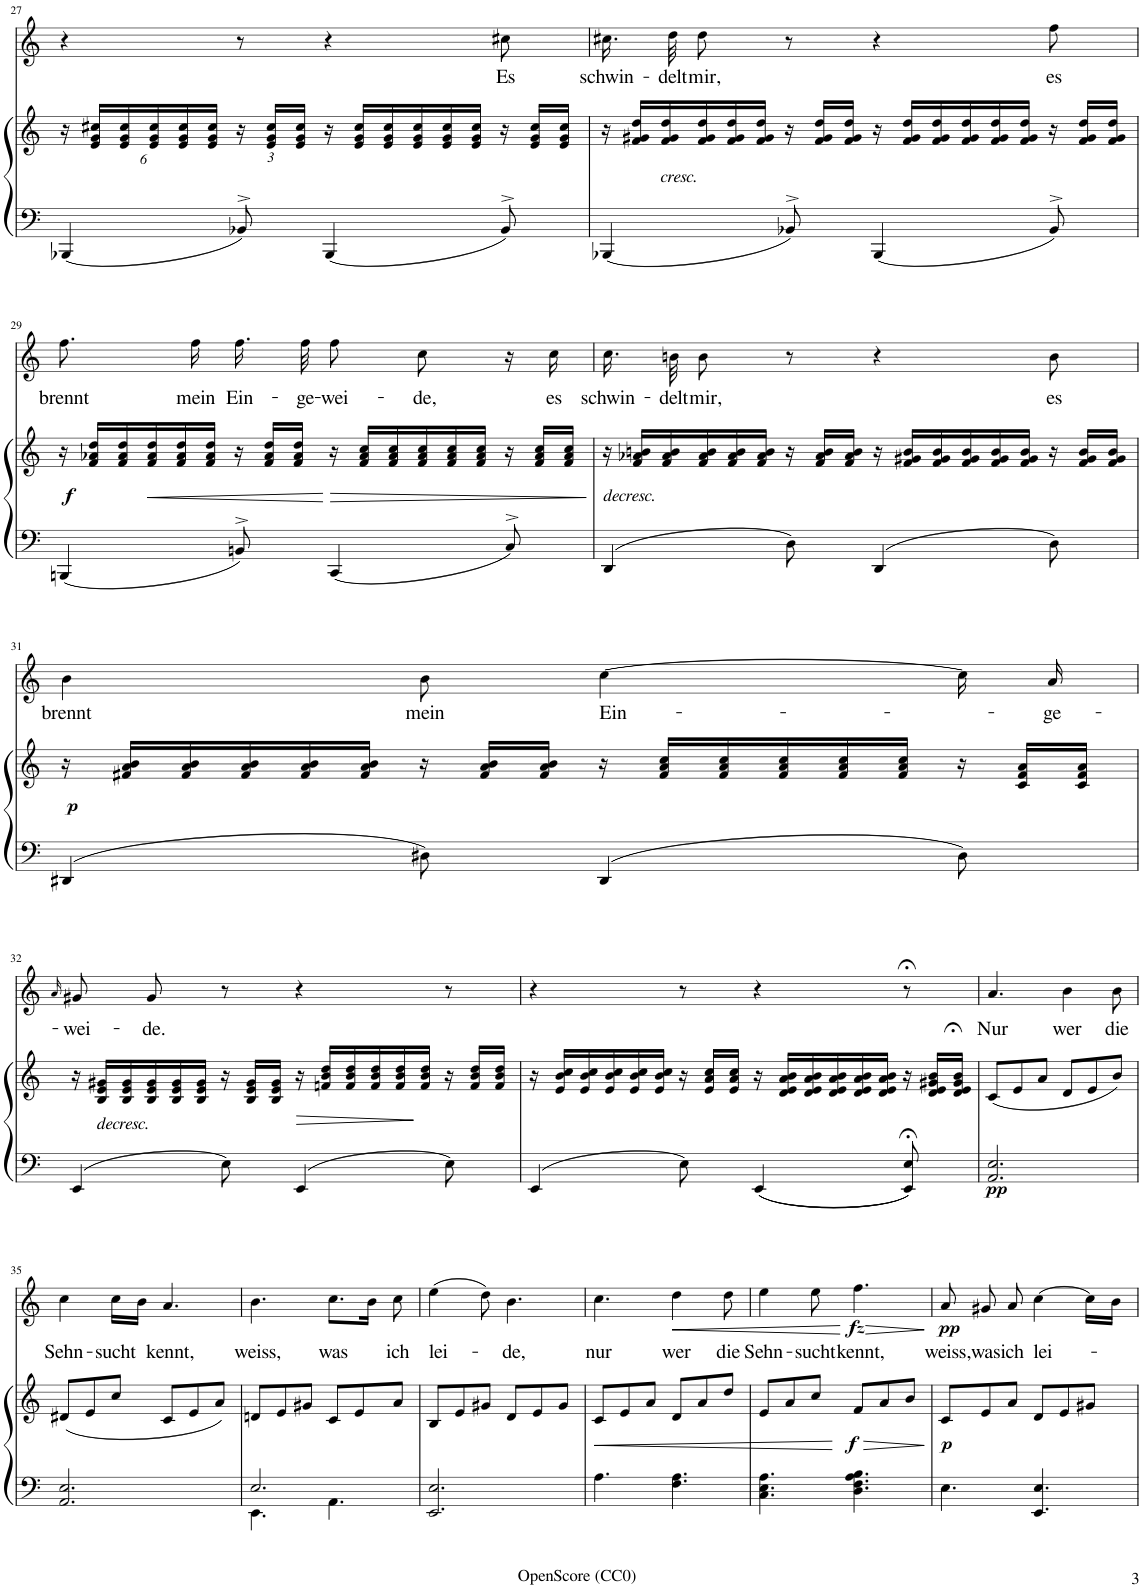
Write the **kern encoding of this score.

**kern	**kern	**dynam	**kern	**text	**dynam
*part2	*part2	*part2	*part1	*part1	*part1
*staff3	*staff2	*staff2/3	*staff1	*staff1	*staff1
*I"Pianoforte	*	*	*I"Mignon	*	*
*I'Pno	*	*	*	*	*
!!LO:PB:g=z
*clefF4	*clefG2	*	*clefG2	*	*
*k[]	*k[]	*	*k[]	*	*
*M6/8	*M6/8	*	*M6/8	*	*
*	*Xbrackettup	*	*	*	*
=27	=27	=27	=27	=27	=27
4BBB-X/	24r	.	4r	.	.
.	24e/ 24g/ 24cc#X/LL	.	.	.	.
.	24e/ 24g/ 24cc#/	.	.	.	.
.	24e/ 24g/ 24cc#/	.	.	.	.
.	24e/ 24g/ 24cc#/	.	.	.	.
.	24e/ 24g/ 24cc#/JJ	.	.	.	.
8BB-X^>/	24r	.	8r	.	.
.	24e/ 24g/ 24cc#/LL	.	.	.	.
.	24e/ 24g/ 24cc#/JJ	.	.	.	.
*	*Xtuplet	*	*	*	*
4BBB-/	24r	.	4r	.	.
.	24e/ 24g/ 24cc#/LL	.	.	.	.
.	24e/ 24g/ 24cc#/	.	.	.	.
.	24e/ 24g/ 24cc#/	.	.	.	.
.	24e/ 24g/ 24cc#/	.	.	.	.
.	24e/ 24g/ 24cc#/JJ	.	.	.	.
!	!	!	!	!LO:LY:b	!
8BB-^>/	24r	.	8cc#X\	Es	.
.	24e/ 24g/ 24cc#/LL	.	.	.	.
.	24e/ 24g/ 24cc#/JJ	.	.	.	.
=28	=28	=28	=28	=28	=28
!	!	!	!	!LO:LY:b	!
4BBB-X/	24r	.	16.cc#X\	schwin-	.
.	24f/ 24g#X/ 24dd/LL	.	.	.	.
!	!LO:TX:b:i:t=cresc.	!	!	!	!
.	24f/ 24g#/ 24dd/	.	.	.	.
!	!	!	!	!LO:LY:b	!
.	.	.	32dd\	-delt	.
!	!	!	!	!LO:LY:b	!
.	24f/ 24g#/ 24dd/	.	8dd\	mir,	.
.	24f/ 24g#/ 24dd/	.	.	.	.
.	24f/ 24g#/ 24dd/JJ	.	.	.	.
8BB-X^>/	24r	.	8r	.	.
.	24f/ 24g#/ 24dd/LL	.	.	.	.
.	24f/ 24g#/ 24dd/JJ	.	.	.	.
4BBB-/	24r	.	4r	.	.
.	24f/ 24g#/ 24dd/LL	.	.	.	.
.	24f/ 24g#/ 24dd/	.	.	.	.
.	24f/ 24g#/ 24dd/	.	.	.	.
.	24f/ 24g#/ 24dd/	.	.	.	.
.	24f/ 24g#/ 24dd/JJ	.	.	.	.
!	!	!	!	!LO:LY:b	!
8BB-^>/	24r	.	8ff\	es	.
.	24f/ 24g#/ 24dd/LL	.	.	.	.
.	24f/ 24g#/ 24dd/JJ	.	.	.	.
!!LO:LB:g=z
=29	=29	=29	=29	=29	=29
!	!	!LO:DY:b	!	!LO:LY:b	!
4BBBn/	24r	f	8.ff\	brennt	.
.	24f/ 24a-X/ 24dd/LL	.	.	.	.
.	24f/ 24a-/ 24dd/	.	.	.	.
!	!	!LO:HP:b	!	!	!
.	24f/ 24a-/ 24dd/	<	.	.	.
.	24f/ 24a-/ 24dd/	.	.	.	.
!	!	!	!	!LO:LY:b	!
.	.	.	16ff\	mein	.
.	24f/ 24a-/ 24dd/JJ	.	.	.	.
!	!	!	!	!LO:LY:b	!
8BBn^>/	24r	.	16.ff\	Ein-	.
.	24f/ 24a-/ 24dd/LL	.	.	.	.
.	24f/ 24a-/ 24dd/JJ	.	.	.	.
!	!	!	!	!LO:LY:b	!
.	.	.	32ff\	-ge-	.
!	!	!LO:HP:n=1:b	!	!LO:LY:b	!
4CC/	24r	[ >	8ff\	-wei-	.
.	24f/ 24a-/ 24cc/LL	.	.	.	.
.	24f/ 24a-/ 24cc/	.	.	.	.
!	!	!	!	!LO:LY:b	!
.	24f/ 24a-/ 24cc/	.	8cc\	-de,	.
.	24f/ 24a-/ 24cc/	.	.	.	.
.	24f/ 24a-/ 24cc/JJ	.	.	.	.
8C^>/	24r	.	16r	.	.
.	24f/ 24a-/ 24cc/LL	.	.	.	.
!	!	!	!	!LO:LY:b	!
.	.	.	16cc\	es	.
.	24f/ 24a-/ 24cc/JJ	.	.	.	.
.	.	]	.	.	.
=30	=30	=30	=30	=30	=30
!	!LO:TX:b:i:t=decresc.	!	!	!	!
!	!	!	!	!LO:LY:b	!
4DD/	24r	.	16.cc\	schwin-	.
.	24f/ 24a-X/ 24bn/LL	.	.	.	.
.	24f/ 24a-/ 24b/	.	.	.	.
!	!	!	!	!LO:LY:b	!
.	.	.	32bn\	-delt	.
!	!	!	!	!LO:LY:b	!
.	24f/ 24a-/ 24b/	.	8b\	mir,	.
.	24f/ 24a-/ 24b/	.	.	.	.
.	24f/ 24a-/ 24b/JJ	.	.	.	.
8D\	24r	.	8r	.	.
.	24f/ 24a-/ 24b/LL	.	.	.	.
.	24f/ 24a-/ 24b/JJ	.	.	.	.
4DD/	24r	.	4r	.	.
.	24f/ 24g#X/ 24b/LL	.	.	.	.
.	24f/ 24g#/ 24b/	.	.	.	.
.	24f/ 24g#/ 24b/	.	.	.	.
.	24f/ 24g#/ 24b/	.	.	.	.
.	24f/ 24g#/ 24b/JJ	.	.	.	.
!	!	!	!	!LO:LY:b	!
8D\	24r	.	8b\	es	.
.	24f/ 24g#/ 24b/LL	.	.	.	.
.	24f/ 24g#/ 24b/JJ	.	.	.	.
!!LO:LB:g=z
=31	=31	=31	=31	=31	=31
!	!	!LO:DY:b	!	!LO:LY:b	!
4DD#X/	24r	p	4b\	brennt	.
.	24f#X/ 24a/ 24b/LL	.	.	.	.
.	24f#/ 24a/ 24b/	.	.	.	.
.	24f#/ 24a/ 24b/	.	.	.	.
.	24f#/ 24a/ 24b/	.	.	.	.
.	24f#/ 24a/ 24b/JJ	.	.	.	.
!	!	!	!	!LO:LY:b	!
8D#X\	24r	.	8b\	mein	.
.	24f#/ 24a/ 24b/LL	.	.	.	.
.	24f#/ 24a/ 24b/JJ	.	.	.	.
!	!	!	!	!LO:LY:b	!
4DD#/	24r	.	[4cc\	Ein-	.
.	24f#/ 24a/ 24cc/LL	.	.	.	.
.	24f#/ 24a/ 24cc/	.	.	.	.
.	24f#/ 24a/ 24cc/	.	.	.	.
.	24f#/ 24a/ 24cc/	.	.	.	.
.	24f#/ 24a/ 24cc/JJ	.	.	.	.
8D#\	24r	.	16cc\]	.	.
.	24c/ 24f#/ 24a/LL	.	.	.	.
!	!	!	!	!LO:LY:b	!
.	.	.	16a/	-ge-	.
.	24c/ 24f#/ 24a/JJ	.	.	.	.
!!LO:LB:g=z
=32	=32	=32	=32	=32	=32
.	.	.	16qa/	.	.
!	!	!	!	!LO:LY:b	!
4EE/	24r	.	8g#X/	-wei-	.
!	!LO:TX:b:i:t=decresc.	!	!	!	!
.	24B/ 24e/ 24g#X/LL	.	.	.	.
.	24B/ 24e/ 24g#/	.	.	.	.
!	!	!	!	!LO:LY:b	!
.	24B/ 24e/ 24g#/	.	8g#/	-de.	.
.	24B/ 24e/ 24g#/	.	.	.	.
.	24B/ 24e/ 24g#/JJ	.	.	.	.
8E\	24r	.	8r	.	.
.	24B/ 24e/ 24g#/LL	.	.	.	.
.	24B/ 24e/ 24g#/JJ	.	.	.	.
!	!	!LO:HP:b	!	!	!
4EE/	24r	>	4r	.	.
.	24fn/ 24b/ 24dd/LL	.	.	.	.
.	24f/ 24b/ 24dd/	.	.	.	.
.	24f/ 24b/ 24dd/	.	.	.	.
.	24f/ 24b/ 24dd/	.	.	.	.
.	24f/ 24b/ 24dd/JJ	]	.	.	.
8E\	24r	.	8r	.	.
.	24f/ 24b/ 24dd/LL	.	.	.	.
.	24f/ 24b/ 24dd/JJ	.	.	.	.
=33	=33	=33	=33	=33	=33
4EE/	24r	.	4r	.	.
.	24e/ 24b/ 24cc/LL	.	.	.	.
.	24e/ 24b/ 24cc/	.	.	.	.
.	24e/ 24b/ 24cc/	.	.	.	.
.	24e/ 24b/ 24cc/	.	.	.	.
.	24e/ 24b/ 24cc/JJ	.	.	.	.
8E\	24r	.	8r	.	.
.	24e/ 24a/ 24cc/LL	.	.	.	.
.	24e/ 24a/ 24cc/JJ	.	.	.	.
4EE/	24r	.	4r	.	.
.	24d/ 24e/ 24a/ 24b/LL	.	.	.	.
.	24d/ 24e/ 24a/ 24b/	.	.	.	.
.	24d/ 24e/ 24a/ 24b/	.	.	.	.
.	24d/ 24e/ 24a/ 24b/	.	.	.	.
.	24d/ 24e/ 24a/ 24b/JJ	.	.	.	.
8EE/;< 8E/;<	24r	.	8r;<	.	.
.	24d/;< 24e/;< 24g#X/;< 24b/;<LL	.	.	.	.
.	24d/ 24e/ 24g#/ 24b/JJ	.	.	.	.
=34	=34	=34	=34	=34	=34
!	!	!LO:DY:b=2	!	!LO:LY:b	!
2.AA/ 2.E/	(8c/L	pp	4.a/	Nur	.
.	8e/	.	.	.	.
.	8a/J	.	.	.	.
!	!	!	!	!LO:LY:b	!
.	8d/L	.	4b\	wer	.
.	8e/	.	.	.	.
!	!	!	!	!LO:LY:b	!
.	8b/J)	.	8b\	die	.
!!LO:LB:g=z
=35	=35	=35	=35	=35	=35
!	!	!	!	!LO:LY:b	!
2.AA/ 2.E/	(8d#X/L	.	4cc\	Sehn-	.
.	8e/	.	.	.	.
!	!	!	!	!LO:LY:b	!
.	8cc/J	.	16cc\LL	-sucht	.
.	.	.	16b\JJ	.	.
!	!	!	!	!LO:LY:b	!
.	8c/L	.	4.a/	kennt,	.
.	8e/	.	.	.	.
.	8a/J)	.	.	.	.
=36	=36	=36	=36	=36	=36
*^	*	*	*	*	*
!	!	!	!	!	!LO:LY:b	!
2.E/	4.EE\	8dn/L	.	4.b\	weiss,	.
.	.	8e/	.	.	.	.
.	.	8g#X/J	.	.	.	.
!	!	!	!	!	!LO:LY:b	!
.	4.AA\	8c/L	.	8.cc\L	was	.
.	.	8e/	.	.	.	.
.	.	.	.	16b\Jk	.	.
!	!	!	!	!	!LO:LY:b	!
.	.	8a/J	.	8cc\	ich	.
*v	*v	*	*	*	*	*
=37	=37	=37	=37	=37	=37
!	!	!	!	!LO:LY:b	!
2.EE/ 2.E/	8B/L	.	(4ee\	lei-	.
.	8e/	.	.	.	.
.	8g#X/J	.	8dd\)	.	.
!	!	!	!	!LO:LY:b	!
.	8d/L	.	4.b\	-de,	.
.	8e/	.	.	.	.
.	8g#/J	.	.	.	.
=38	=38	=38	=38	=38	=38
!	!	!LO:HP:b	!	!LO:LY:b	!
4.A\	8c/L	<	4.cc\	nur	.
.	8e/	.	.	.	.
.	8a/J	.	.	.	.
!	!	!	!	!LO:LY:b	!LO:HP:b
4.F\ 4.A\	8d/L	.	4dd\	wer	<
.	8a/	.	.	.	.
!	!	!	!	!LO:LY:b	!
.	8dd/J	.	8dd\	die	.
=39	=39	=39	=39	=39	=39
!	!	!	!	!LO:LY:b	!
4.C\ 4.E\ 4.A\	8e/L	.	4ee\	Sehn-	.
.	8a/	.	.	.	.
!	!	!	!	!LO:LY:b	!
.	8cc/J	.	8ee\	-sucht	.
!	!	!LO:HP:n=1:b	!	!LO:LY:b	!LO:HP:n=1:b
!	!	!LO:DY:n=1:b	!	!	!LO:DY:n=1:b
4.D\ 4.F\ 4.A\ 4.B\	8f/L	[ > f	4.ff\	kennt,	[ > fz
.	8a/	.	.	.	.
.	8b/J	.	.	.	.
.	.	]	.	.	]
=40	=40	=40	=40	=40	=40
!	!	!LO:DY:b	!	!LO:LY:b	!LO:DY:b
4.E\	8c/L	p	8a/	weiss,	pp
!	!	!	!	!LO:LY:b	!
.	8e/	.	8g#X/	was	.
!	!	!	!	!LO:LY:b	!
.	8a/J	.	8a/	ich	.
!	!	!	!	!LO:LY:b	!
4.EE/ 4.E/	8d/L	.	[4cc\	lei-	.
.	8e/	.	.	.	.
.	8g#X/J	.	16cc\LL]	.	.
.	.	.	16b\JJ	.	.
=	=	=	=	=	=
*-	*-	*-	*-	*-	*-
